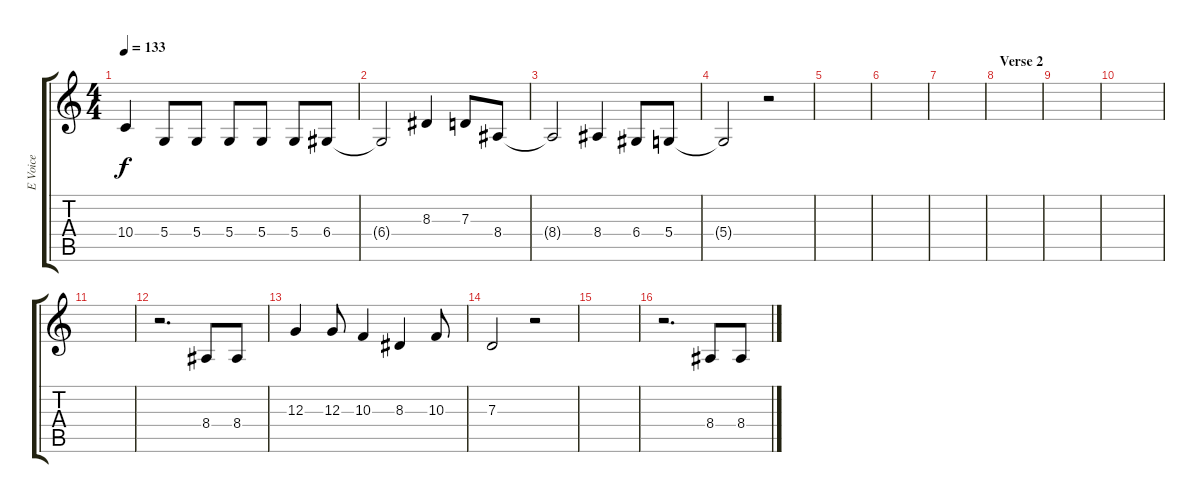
\track ("E Voice" "E Voice") {instrument sopranosax}
\staff {score tabs}
\tuning (E4 B3 G3 D3 A2 E2) {hide}
\ts (4 4)
\tempo 133
\clef g2
\ks c
10.4.4{dy f} 5.4.8 5.4.8 5.4.8 5.4.8 5.4.8 6.4.8 |
6.4{t}.2 8.3.4 7.3.8 8.4.8 |
8.4{t}.2 8.4.4 6.4.8 5.4.8 |
5.4{t}.2 r.2 |
|
|
|
\section ("" "Verse 2")
|
|
|
|
r.2{d} 8.4.8 8.4.8 |
12.3.4 12.3.8 10.3.4 8.3.4 10.3.8 |
7.3.2 r.2 |
|
r.2{d} 8.4.8 8.4.8
